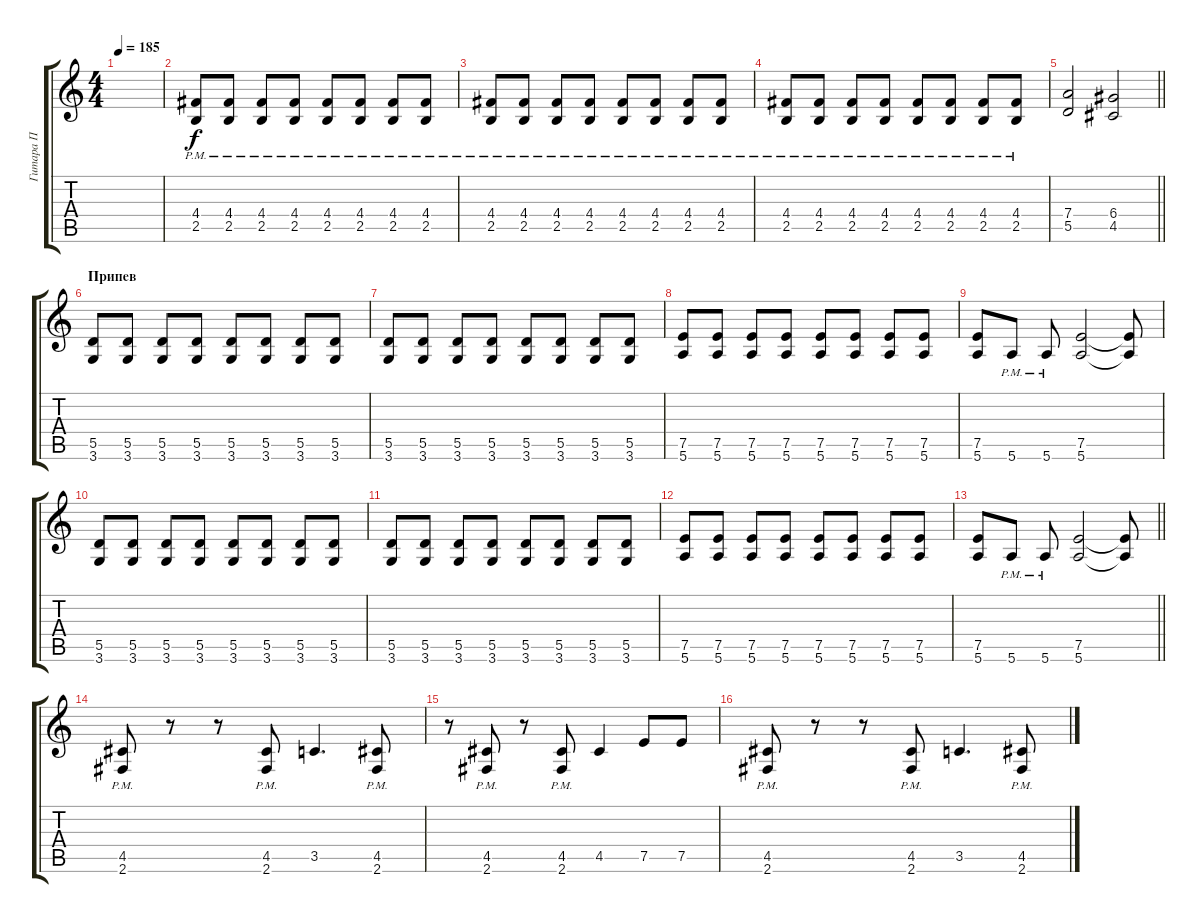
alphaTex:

\track ("Гитара П" "Гитара П") {instrument overdrivenguitar}
\staff {score tabs}
\tuning (E4 B3 G3 D3 A2 E2) {hide}
\ts (4 4)
\tempo 185
\clef g2
\ks c
|
(4.4{pm} 2.5{pm}).8 (4.4{pm} 2.5{pm}).8 (4.4{pm} 2.5{pm}).8 (4.4{pm} 2.5{pm}).8 (4.4{pm} 2.5{pm}).8 (4.4{pm} 2.5{pm}).8 (4.4{pm} 2.5{pm}).8 (4.4{pm} 2.5{pm}).8 |
(4.4{pm} 2.5{pm}).8 (4.4{pm} 2.5{pm}).8 (4.4{pm} 2.5{pm}).8 (4.4{pm} 2.5{pm}).8 (4.4{pm} 2.5{pm}).8 (4.4{pm} 2.5{pm}).8 (4.4{pm} 2.5{pm}).8 (4.4{pm} 2.5{pm}).8 |
(4.4{pm} 2.5{pm}).8 (4.4{pm} 2.5{pm}).8 (4.4{pm} 2.5{pm}).8 (4.4{pm} 2.5{pm}).8 (4.4{pm} 2.5{pm}).8 (4.4{pm} 2.5{pm}).8 (4.4{pm} 2.5{pm}).8 (4.4{pm} 2.5{pm}).8 |
\barLineRight lightlight
(7.4 5.5).2 (6.4 4.5).2 |
\section ("" "Припев")
(5.5 3.6).8 (5.5 3.6).8 (5.5 3.6).8 (5.5 3.6).8 (5.5 3.6).8 (5.5 3.6).8 (5.5 3.6).8 (5.5 3.6).8 |
(5.5 3.6).8 (5.5 3.6).8 (5.5 3.6).8 (5.5 3.6).8 (5.5 3.6).8 (5.5 3.6).8 (5.5 3.6).8 (5.5 3.6).8 |
(7.5 5.6).8 (7.5 5.6).8 (7.5 5.6).8 (7.5 5.6).8 (7.5 5.6).8 (7.5 5.6).8 (7.5 5.6).8 (7.5 5.6).8 |
(7.5 5.6).8 5.6{pm}.8 5.6{pm}.8 (7.5 5.6).2 (7.5{t} 5.6{t}).8 |
(5.5 3.6).8 (5.5 3.6).8 (5.5 3.6).8 (5.5 3.6).8 (5.5 3.6).8 (5.5 3.6).8 (5.5 3.6).8 (5.5 3.6).8 |
(5.5 3.6).8 (5.5 3.6).8 (5.5 3.6).8 (5.5 3.6).8 (5.5 3.6).8 (5.5 3.6).8 (5.5 3.6).8 (5.5 3.6).8 |
(7.5 5.6).8 (7.5 5.6).8 (7.5 5.6).8 (7.5 5.6).8 (7.5 5.6).8 (7.5 5.6).8 (7.5 5.6).8 (7.5 5.6).8 |
\barLineRight lightlight
(7.5 5.6).8 5.6{pm}.8 5.6{pm}.8 (7.5 5.6).2 (7.5{t} 5.6{t}).8 |
\section ("" " ")
(4.5{pm} 2.6{pm}).8 r.8 r.8 (4.5{pm} 2.6{pm}).8 3.5.4{d} (4.5{pm} 2.6{pm}).8 |
r.8 (4.5{pm} 2.6{pm}).8 r.8 (4.5{pm} 2.6{pm}).8 4.5.4 7.5.8 7.5.8 |
(4.5{pm} 2.6{pm}).8 r.8 r.8 (4.5{pm} 2.6{pm}).8 3.5.4{d} (4.5{pm} 2.6{pm}).8
